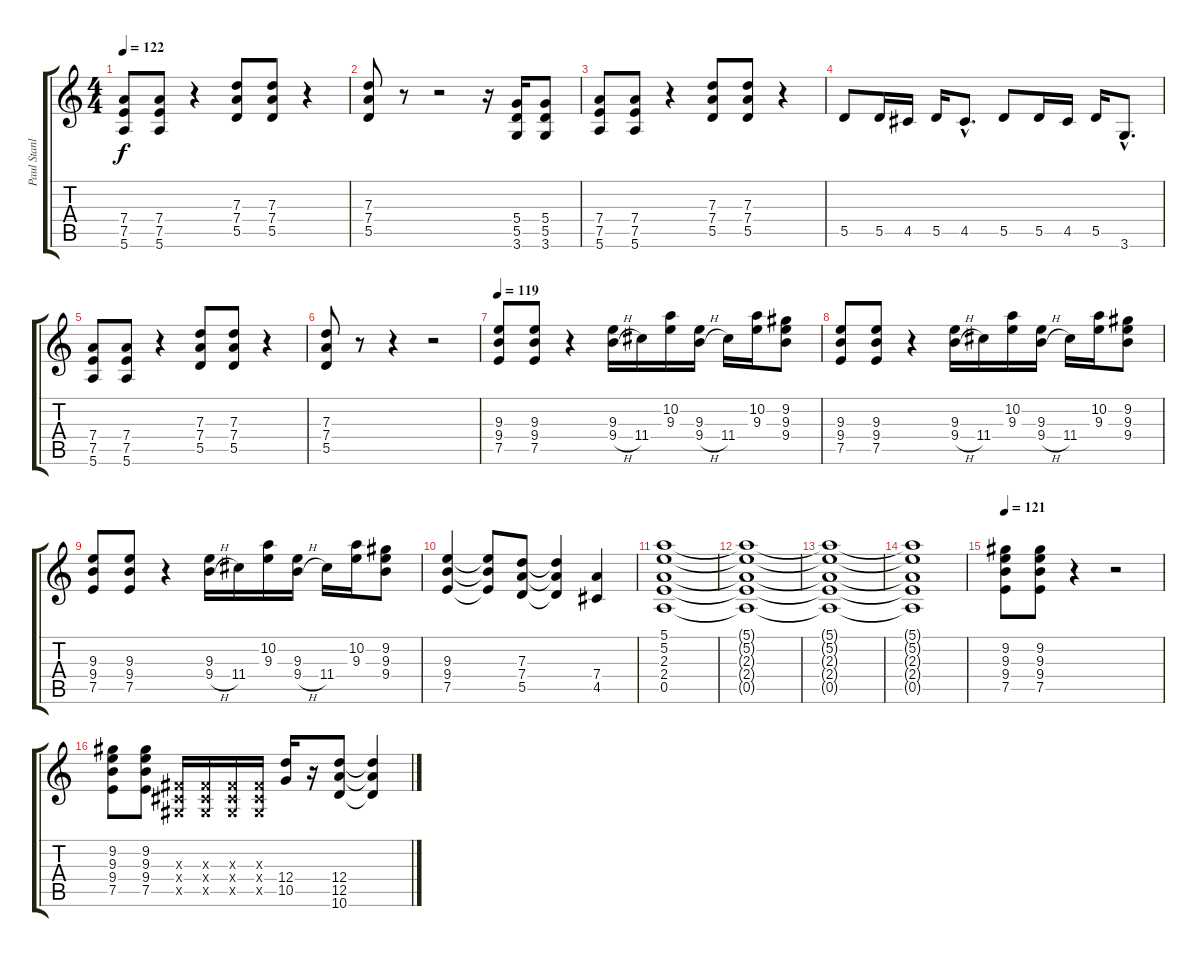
\track ("Paul Stanley" "Paul Stanl") {instrument overdrivenguitar}
\staff {score tabs}
\tuning (E4 B3 G3 D3 A2 E2) {hide}
\ts (4 4)
\tempo 122
\clef g2
\ks c
(7.4 7.5 5.6).8{dy f} (7.4 7.5 5.6).8 r.4 (7.3 7.4 5.5).8 (7.3 7.4 5.5).8 r.4 |
(7.3 7.4 5.5).8 r.8 r.2 r.16 (5.4 5.5 3.6).16 (5.4 5.5 3.6).8 |
(7.4 7.5 5.6).8 (7.4 7.5 5.6).8 r.4 (7.3 7.4 5.5).8 (7.3 7.4 5.5).8 r.4 |
5.5.8 5.5.16 4.5.16 5.5.16 4.5{hac}.8{d} 5.5.8 5.5.16 4.5.16 5.5.16 3.6{hac}.8{d} |
(7.4 7.5 5.6).8 (7.4 7.5 5.6).8 r.4 (7.3 7.4 5.5).8 (7.3 7.4 5.5).8 r.4 |
(7.3 7.4 5.5).8 r.8 r.4 r.2 |
\tempo 119
(9.3 9.4 7.5).8 (9.3 9.4 7.5).8 r.4 (9.3 9.4{h}).16 11.4.16 (10.2 9.3).16 (9.3 9.4{h}).16 11.4.16 (10.2 9.3).16 (9.2 9.3 9.4).8 |
(9.3 9.4 7.5).8 (9.3 9.4 7.5).8 r.4 (9.3 9.4{h}).16 11.4.16 (10.2 9.3).16 (9.3 9.4{h}).16 11.4.16 (10.2 9.3).16 (9.2 9.3 9.4).8 |
(9.3 9.4 7.5).8 (9.3 9.4 7.5).8 r.4 (9.3 9.4{h}).16 11.4.16 (10.2 9.3).16 (9.3 9.4{h}).16 11.4.16 (10.2 9.3).16 (9.2 9.3 9.4).8 |
(9.3 9.4 7.5).4 (9.3{t} 9.4{t} 7.5{t}).8 (7.3 7.4 5.5).8 (7.3{t} 7.4{t} 5.5{t}).4 (7.4 4.5).4 |
(5.1 5.2 2.3 2.4 0.5).1 |
(5.1{t} 5.2{t} 2.3{t} 2.4{t} 0.5{t}).1 |
(5.1{t} 5.2{t} 2.3{t} 2.4{t} 0.5{t}).1 |
(5.1{t} 5.2{t} 2.3{t} 2.4{t} 0.5{t}).1 |
\tempo 121
(9.2 9.3 9.4 7.5).8 (9.2 9.3 9.4 7.5).8 r.4 r.2 |
(9.2 9.3 9.4 7.5).8 (9.2 9.3 9.4 7.5).8 (-1.3{x} -1.4{x} -1.5{x}).16 (-1.3{x} -1.4{x} -1.5{x}).16 (-1.3{x} -1.4{x} -1.5{x}).16 (-1.3{x} -1.4{x} -1.5{x}).16 (12.4 10.5).16 r.16 (12.4 12.5 10.6).8 (12.4{t} 12.5{t} 10.6{t}).4
